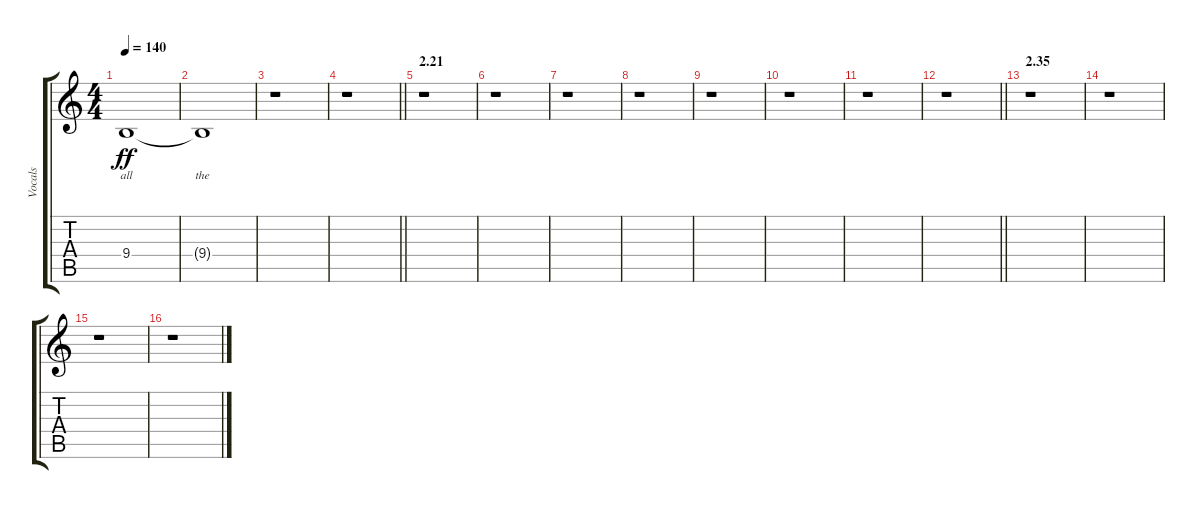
\track ("Vocals" "Vocals") {instrument lead6voice}
\staff {score tabs}
\tuning (E4 B3 G3 D3 A2 D2) {hide}
\ts (4 4)
\tempo 140
\clef g2
\ks c
9.4.1{lyrics (0 "all") lyrics (1 "") lyrics (2 "") lyrics (3 "") lyrics (4 "") dy ff} |
9.4{t}.1{lyrics (0 "the") lyrics (1 "") lyrics (2 "") lyrics (3 "") lyrics (4 "")} |
r.1 |
\barLineRight lightlight
r.1 |
\section ("" "2.21")
r.1 |
r.1 |
r.1 |
r.1 |
r.1 |
r.1 |
r.1 |
\barLineRight lightlight
r.1 |
\section ("" "2.35")
r.1 |
r.1 |
r.1 |
r.1
